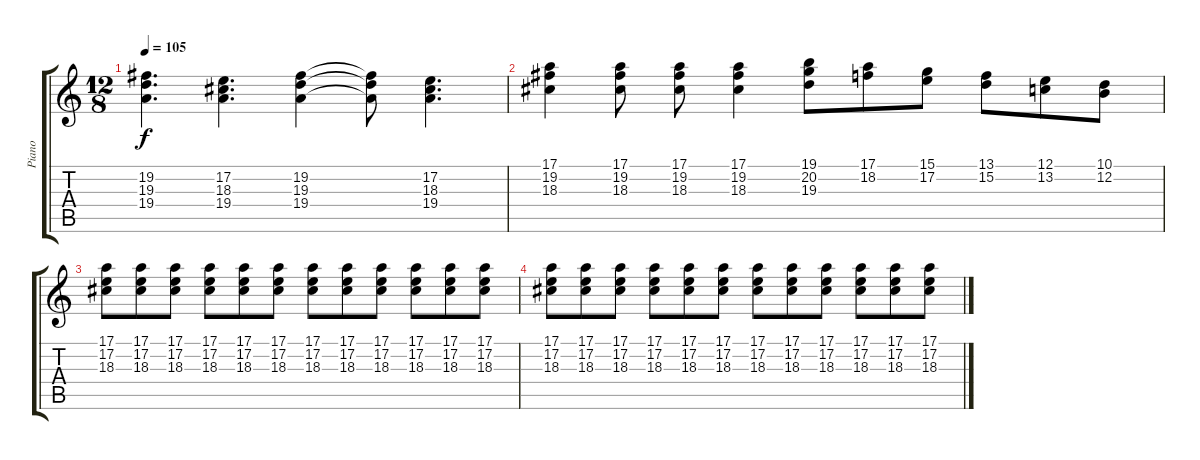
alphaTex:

\track ("Piano" "Piano") {instrument brightacousticpiano}
\staff {score tabs}
\tuning (E4 B3 G3 D3 A2 E2) {hide}
\ts (12 8)
\tempo 105
\clef g2
\ks c
(19.2 19.3 19.4).4{d dy f} (17.2 18.3 19.4).4{d} (19.2 19.3 19.4).4 (19.2{t} 19.3{t} 19.4{t}).8 (17.2 18.3 19.4).4{d} |
(17.1 19.2 18.3).4 (17.1 19.2 18.3).8 (17.1 19.2 18.3).8 (17.1 19.2 18.3).4 (19.1 20.2 19.3).8 (17.1 18.2).8 (15.1 17.2).8 (13.1 15.2).8 (12.1 13.2).8 (10.1 12.2).8 |
(17.1 17.2 18.3).8 (17.1 17.2 18.3).8 (17.1 17.2 18.3).8 (17.1 17.2 18.3).8 (17.1 17.2 18.3).8 (17.1 17.2 18.3).8 (17.1 17.2 18.3).8 (17.1 17.2 18.3).8 (17.1 17.2 18.3).8 (17.1 17.2 18.3).8 (17.1 17.2 18.3).8 (17.1 17.2 18.3).8 |
(17.1 17.2 18.3).8 (17.1 17.2 18.3).8 (17.1 17.2 18.3).8 (17.1 17.2 18.3).8 (17.1 17.2 18.3).8 (17.1 17.2 18.3).8 (17.1 17.2 18.3).8 (17.1 17.2 18.3).8 (17.1 17.2 18.3).8 (17.1 17.2 18.3).8 (17.1 17.2 18.3).8 (17.1 17.2 18.3).8
